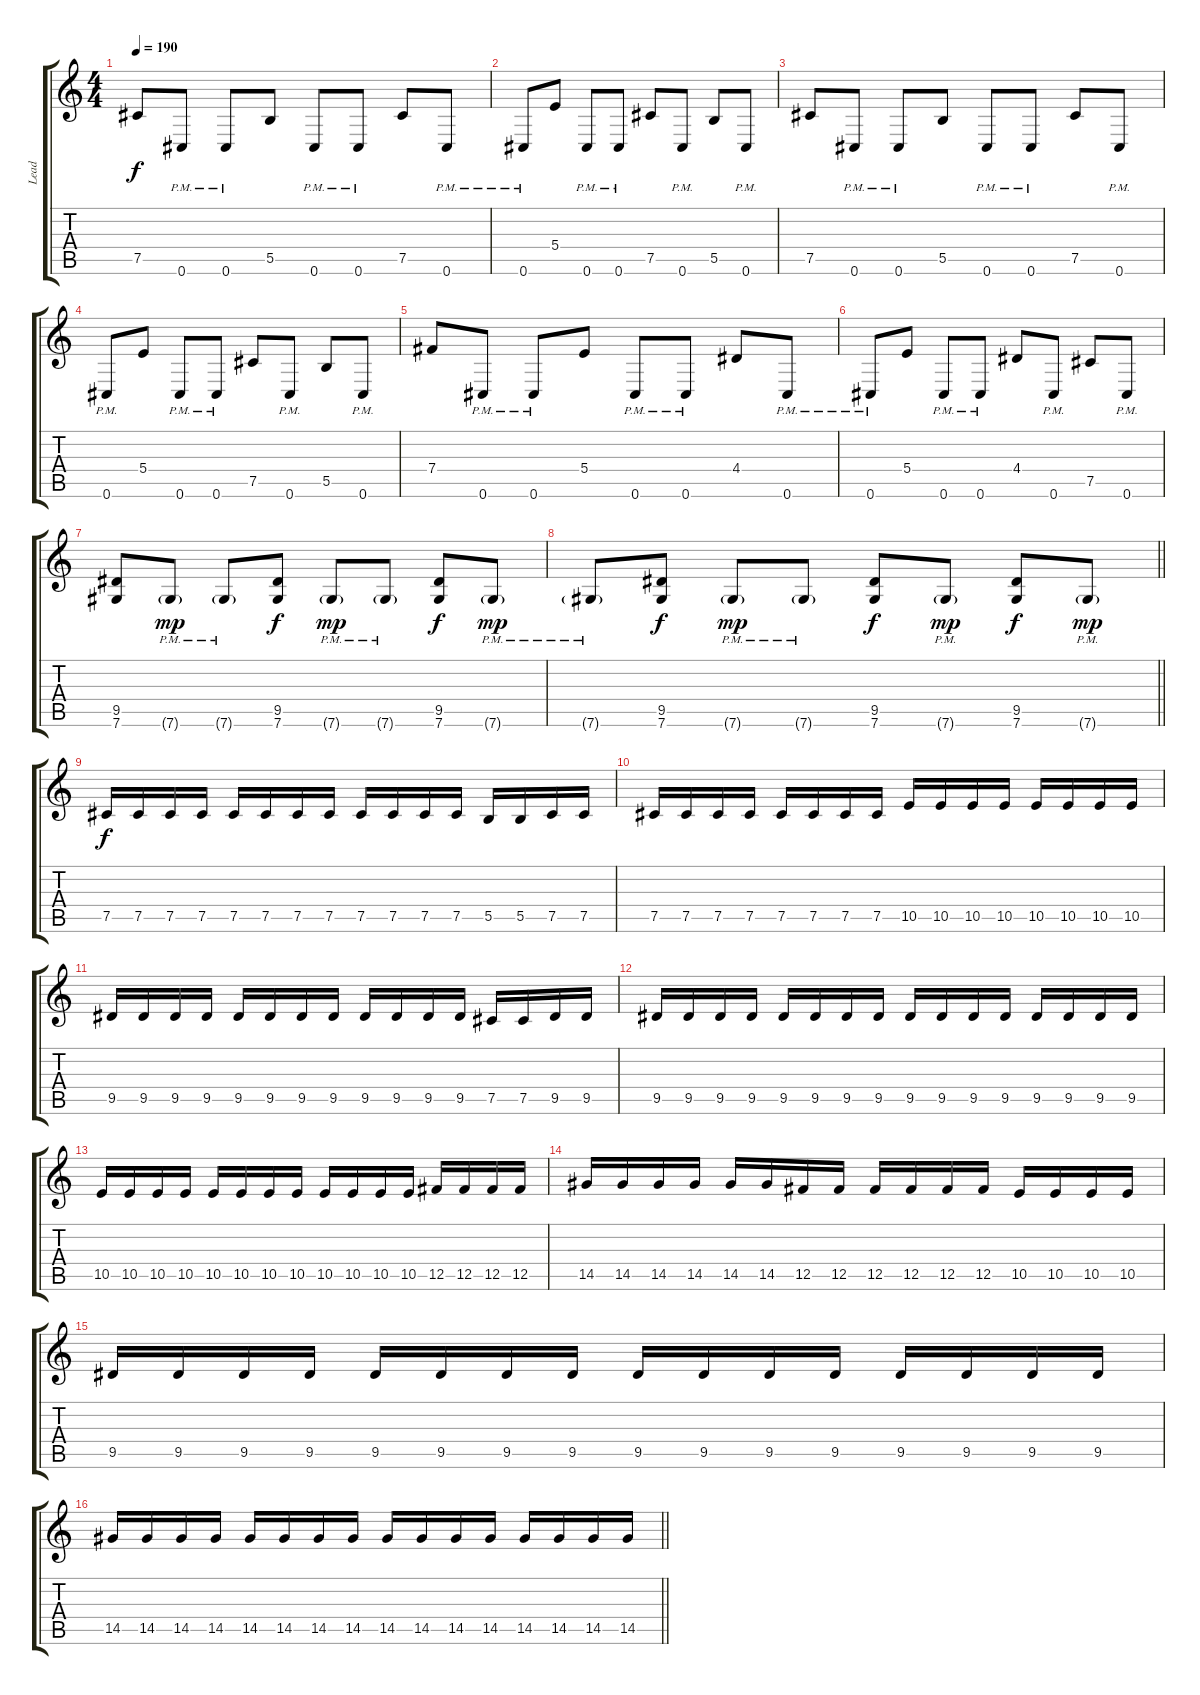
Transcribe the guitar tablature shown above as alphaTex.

\track ("Lead" "Lead") {instrument distortionguitar}
\staff {score tabs}
\tuning (Db4 Ab3 E3 B2 Gb2 Db2) {hide}
\ts (4 4)
\tempo 190
\clef g2
\ks c
7.5.8{dy f} 0.6{pm}.8 0.6{pm}.8 5.5.8 0.6{pm}.8 0.6{pm}.8 7.5.8 0.6{pm}.8 |
0.6{pm}.8 5.4.8 0.6{pm}.8 0.6{pm}.8 7.5.8 0.6{pm}.8 5.5.8 0.6{pm}.8 |
7.5.8 0.6{pm}.8 0.6{pm}.8 5.5.8 0.6{pm}.8 0.6{pm}.8 7.5.8 0.6{pm}.8 |
0.6{pm}.8 5.4.8 0.6{pm}.8 0.6{pm}.8 7.5.8 0.6{pm}.8 5.5.8 0.6{pm}.8 |
7.4.8 0.6{pm}.8 0.6{pm}.8 5.4.8 0.6{pm}.8 0.6{pm}.8 4.4.8 0.6{pm}.8 |
0.6{pm}.8 5.4.8 0.6{pm}.8 0.6{pm}.8 4.4.8 0.6{pm}.8 7.5.8 0.6{pm}.8 |
(9.5 7.6).8 7.6{g pm}.8{dy mp} 7.6{g pm}.8 (9.5 7.6).8{dy f} 7.6{g pm}.8{dy mp} 7.6{g pm}.8 (9.5 7.6).8{dy f} 7.6{g pm}.8{dy mp} |
\barLineRight lightlight
7.6{g pm}.8 (9.5 7.6).8{dy f} 7.6{g pm}.8{dy mp} 7.6{g pm}.8 (9.5 7.6).8{dy f} 7.6{g pm}.8{dy mp} (9.5 7.6).8{dy f} 7.6{g pm}.8{dy mp} |
7.5.16{dy f} 7.5.16 7.5.16 7.5.16 7.5.16 7.5.16 7.5.16 7.5.16 7.5.16 7.5.16 7.5.16 7.5.16 5.5.16 5.5.16 7.5.16 7.5.16 |
7.5.16 7.5.16 7.5.16 7.5.16 7.5.16 7.5.16 7.5.16 7.5.16 10.5.16 10.5.16 10.5.16 10.5.16 10.5.16 10.5.16 10.5.16 10.5.16 |
9.5.16 9.5.16 9.5.16 9.5.16 9.5.16 9.5.16 9.5.16 9.5.16 9.5.16 9.5.16 9.5.16 9.5.16 7.5.16 7.5.16 9.5.16 9.5.16 |
9.5.16 9.5.16 9.5.16 9.5.16 9.5.16 9.5.16 9.5.16 9.5.16 9.5.16 9.5.16 9.5.16 9.5.16 9.5.16 9.5.16 9.5.16 9.5.16 |
10.5.16 10.5.16 10.5.16 10.5.16 10.5.16 10.5.16 10.5.16 10.5.16 10.5.16 10.5.16 10.5.16 10.5.16 12.5.16 12.5.16 12.5.16 12.5.16 |
14.5.16 14.5.16 14.5.16 14.5.16 14.5.16 14.5.16 12.5.16 12.5.16 12.5.16 12.5.16 12.5.16 12.5.16 10.5.16 10.5.16 10.5.16 10.5.16 |
9.5.16 9.5.16 9.5.16 9.5.16 9.5.16 9.5.16 9.5.16 9.5.16 9.5.16 9.5.16 9.5.16 9.5.16 9.5.16 9.5.16 9.5.16 9.5.16 |
\barLineRight lightlight
14.5.16 14.5.16 14.5.16 14.5.16 14.5.16 14.5.16 14.5.16 14.5.16 14.5.16 14.5.16 14.5.16 14.5.16 14.5.16 14.5.16 14.5.16 14.5.16
